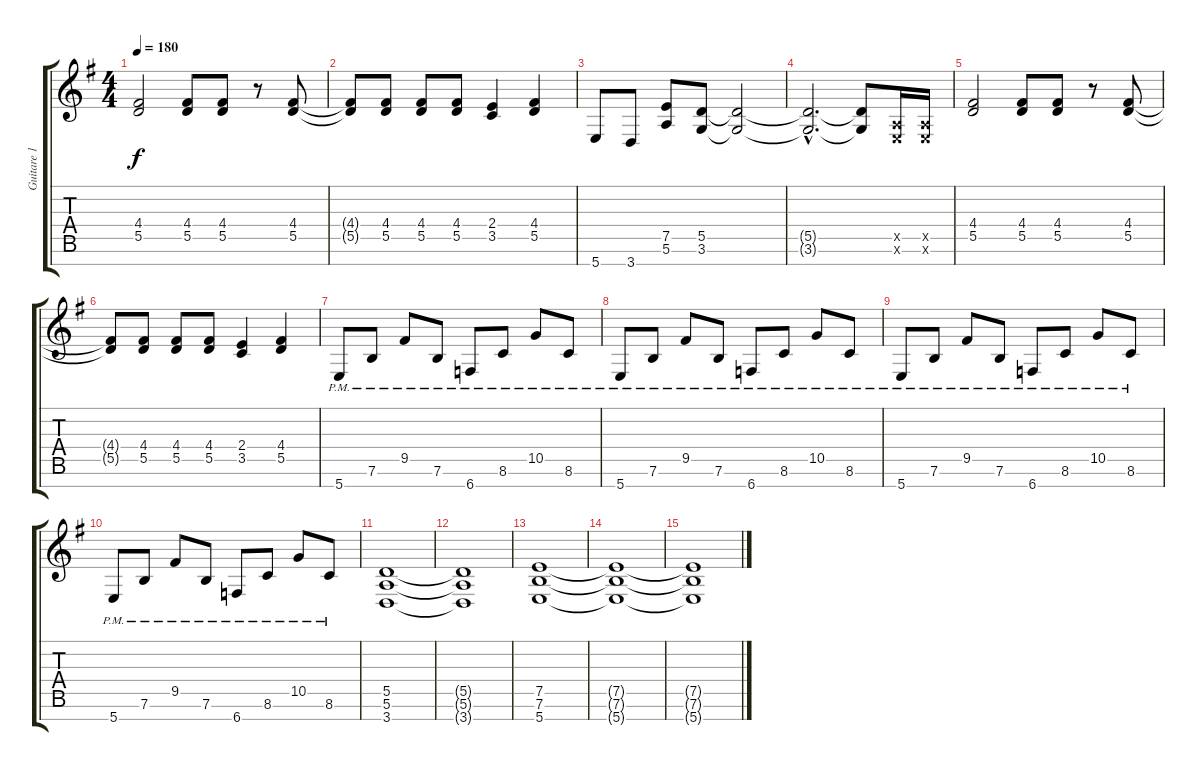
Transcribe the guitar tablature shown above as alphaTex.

\track ("Guitare 1" "Guitare 1") {instrument distortionguitar}
\staff {score tabs}
\tuning (E4 B3 G3 D3 A2 E2 B1) {hide}
\ts (4 4)
\tempo 180
\clef g2
\ks g
(4.4 5.5).2{dy f} (4.4 5.5).8 (4.4 5.5).8 r.8 (4.4 5.5).8 |
(4.4{t} 5.5{t}).8 (4.4 5.5).8 (4.4 5.5).8 (4.4 5.5).8 (2.4 3.5).4 (4.4 5.5).4 |
5.7.8 3.7.8 (7.5 5.6).8 (5.5 3.6).8 (5.5{t} 3.6{t}).2 |
(5.5{hac t} 3.6{hac t}).2{d} (5.5{t} 3.6{t}).8 (0.5{x} 0.6{x}).16 (0.5{x} 0.6{x}).16 |
(4.4 5.5).2 (4.4 5.5).8 (4.4 5.5).8 r.8 (4.4 5.5).8 |
(4.4{t} 5.5{t}).8 (4.4 5.5).8 (4.4 5.5).8 (4.4 5.5).8 (2.4 3.5).4 (4.4 5.5).4 |
5.7{pm}.8 7.6{pm}.8 9.5{pm}.8 7.6{pm}.8 6.7{pm}.8 8.6{pm}.8 10.5{pm}.8 8.6{pm}.8 |
5.7{pm}.8 7.6{pm}.8 9.5{pm}.8 7.6{pm}.8 6.7{pm}.8 8.6{pm}.8 10.5{pm}.8 8.6{pm}.8 |
5.7{pm}.8 7.6{pm}.8 9.5{pm}.8 7.6{pm}.8 6.7{pm}.8 8.6{pm}.8 10.5{pm}.8 8.6{pm}.8 |
5.7{pm}.8 7.6{pm}.8 9.5{pm}.8 7.6{pm}.8 6.7{pm}.8 8.6{pm}.8 10.5{pm}.8 8.6{pm}.8 |
(5.5 5.6 3.7).1 |
(5.5{t} 5.6{t} 3.7{t}).1 |
(7.5 7.6 5.7).1 |
(7.5{t} 7.6{t} 5.7{t}).1 |
(7.5{t} 7.6{t} 5.7{t}).1
